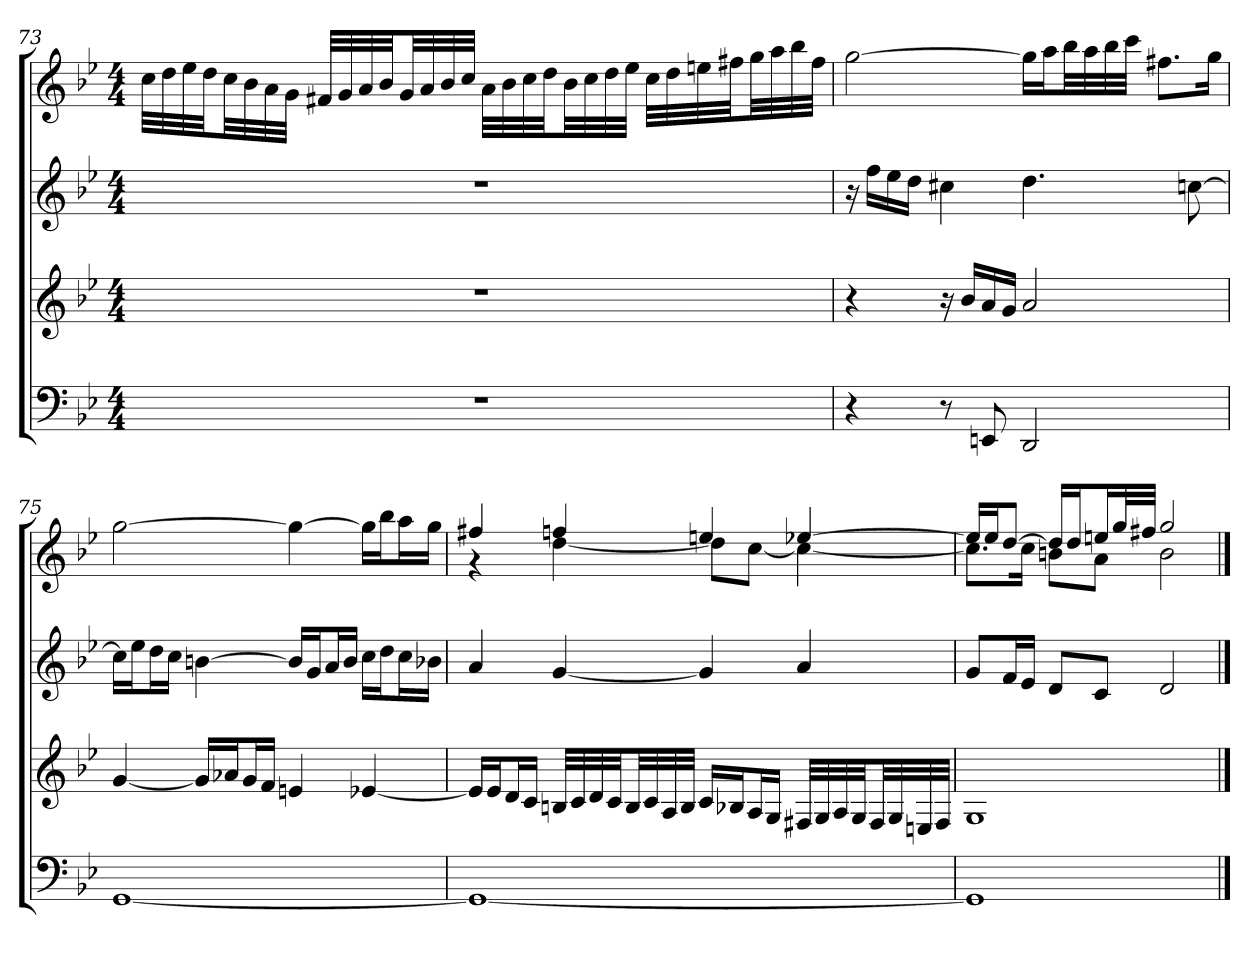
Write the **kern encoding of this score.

**kern	**kern	**kern	**kern
*part4	*part3	*part2	*part1
*staff4	*staff3	*staff2	*staff1
*k[b-e-]	*k[b-e-]	*k[b-e-]	*k[b-e-]
*M4/4	*M4/4	*M4/4	*M4/4
=73	=73	=73	=73
1r	1r	1r	32ccLLL
.	.	.	32dd
.	.	.	32ee-
.	.	.	32ddJJ
.	.	.	32ccLL
.	.	.	32b-
.	.	.	32a
.	.	.	32gJJJ
.	.	.	32f#XLLL
.	.	.	32g
.	.	.	32a
.	.	.	32b-JJ
.	.	.	32gLL
.	.	.	32a
.	.	.	32b-
.	.	.	32ccJJJ
.	.	.	32aLLL
.	.	.	32b-
.	.	.	32cc
.	.	.	32ddJJ
.	.	.	32b-LL
.	.	.	32cc
.	.	.	32dd
.	.	.	32ee-JJJ
.	.	.	32ccLLL
.	.	.	32dd
.	.	.	32een
.	.	.	32ff#XJJ
.	.	.	32ggLL
.	.	.	32aa
.	.	.	32bb-
.	.	.	32ff#JJJ
=74	=74	=74	=74
4r	4r	16r	[2gg
.	.	16ffLL	.
.	.	16ee-	.
.	.	16ddJJ	.
8r	16r	4cc#X	.
.	16b-LL	.	.
8EEn	16a	.	.
.	16gJJ	.	.
2DD	2a	4.dd	16ggLL]
.	.	.	16aaJ
.	.	.	32bb-LL
.	.	.	32aa
.	.	.	32bb-
.	.	.	32cccJJJ
.	.	.	8.ff#XL
.	.	[8ccn	.
.	.	.	16ggJk
=75	=75	=75	=75
[1GG	[4g	16ccLL]	[2gg
.	.	16ee-J	.
.	.	16ddL	.
.	.	16ccJJ	.
.	16gLL]	[4bn	.
.	16a-XJ	.	.
.	16gL	.	.
.	16fJJ	.	.
.	4en	16bLL]	4gg_
.	.	16gJ	.
.	.	16aL	.
.	.	16bJJ	.
.	[4e-X	16ccLL	16ggLL]
.	.	16ddJ	16bb-J
.	.	16ccL	16aaL
.	.	16b-XJJ	16ggJJ
=76	=76	=76	=76
*	*	*	*^
1GG_	16e-LL]	4a	4ff#X	4r
.	16e-J	.	.	.
.	16dL	.	.	.
.	16cJJ	.	.	.
.	32BnLLL	[4g	4ffn	[4dd
.	32c	.	.	.
.	32d	.	.	.
.	32cJJ	.	.	.
.	32BLL	.	.	.
.	32c	.	.	.
.	32A	.	.	.
.	32BJJJ	.	.	.
.	16cLL	4g]	4een	8ddL]
.	16B-XJ	.	.	.
.	16AL	.	.	[8ccJ
.	16GJJ	.	.	.
.	32F#XLLL	4a	[4ee-X	4cc_
.	32G	.	.	.
.	32A	.	.	.
.	32GJJ	.	.	.
.	32F#LL	.	.	.
.	32G	.	.	.
.	32En	.	.	.
.	32F#JJJ	.	.	.
=77	=77	=77	=77	=77
1GG]	1G	8gL	16ee-LL]	8.ccL]
.	.	.	16ee-J	.
.	.	16fL	[8ddJ	.
.	.	16e-JJ	.	16ccJk
.	.	8dL	16ddLL]	8bnL
.	.	.	16ddJ	.
.	.	8cJ	16eenL	8aJ
.	.	.	32ggL	.
.	.	.	32ff#XJJJ	.
.	.	2d	2gg	2b
*	*	*	*v	*v
==	==	==	==
*-	*-	*-	*-
